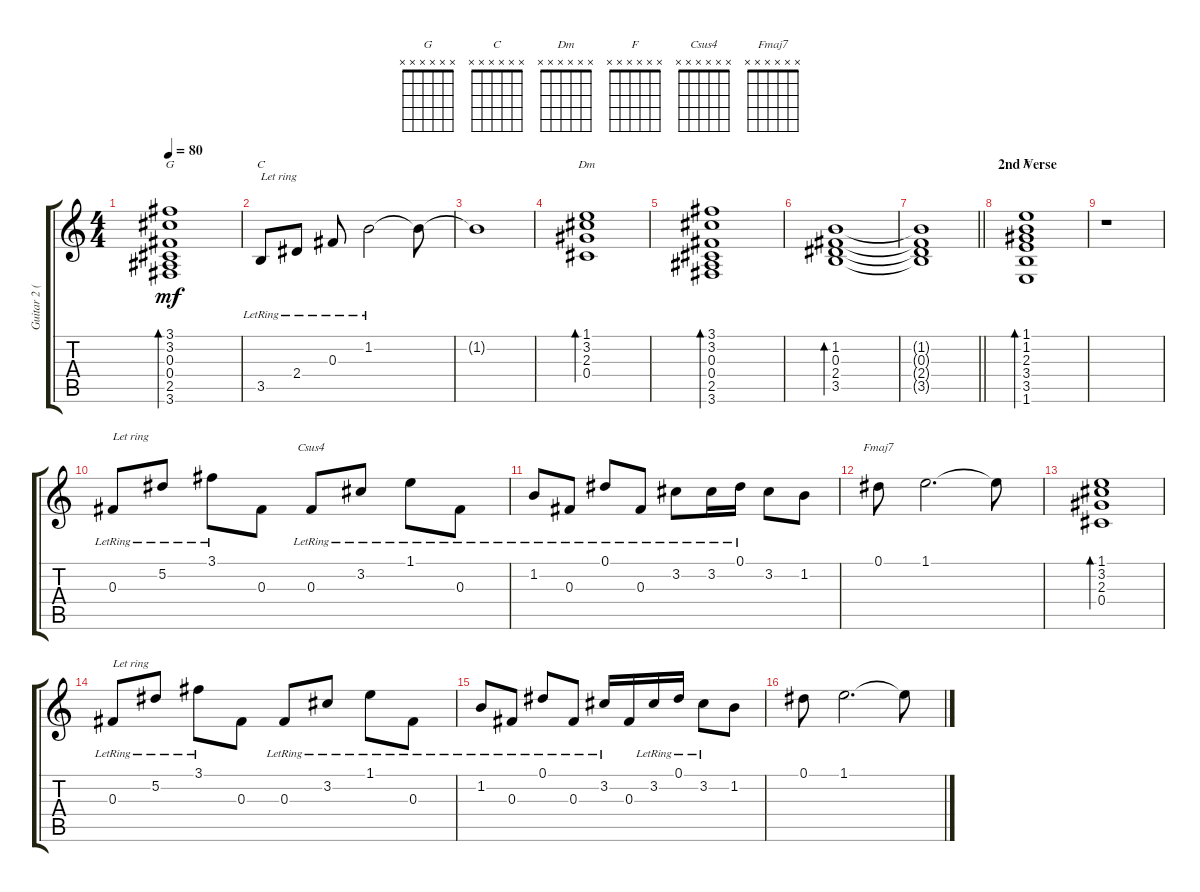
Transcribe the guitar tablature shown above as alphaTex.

\track ("Guitar 2 (Izzy)" "Guitar 2 (") {instrument electricguitarjazz}
\staff {score tabs}
\tuning (Eb4 Bb3 Gb3 Db3 Ab2 Eb2) {hide}
\chord ("G" x x x x x x)
\chord ("C" x x x x x x)
\chord ("Dm" x x x x x x)
\chord ("F" x x x x x x)
\chord ("Csus4" x x x x x x)
\chord ("Fmaj7" x x x x x x)
\ts (4 4)
\tempo 80
\clef g2
\ks c
(3.1 3.2 0.3 0.4 2.5 3.6).1{bd 120 ch "G" dy mf} |
3.5{lr}.8{ch "C" txt "Let ring"} 2.4{lr}.8 0.3{lr}.8 1.2{lr}.2 1.2{t}.8 |
1.2{t}.1 |
(1.1 3.2 2.3 0.4).1{bd 120 ch "Dm"} |
(3.1 3.2 0.3 0.4 2.5 3.6).1{bd 120} |
(1.2 0.3 2.4 3.5).1{bd 120} |
\barLineRight lightlight
(1.2{t} 0.3{t} 2.4{t} 3.5{t}).1 |
\section ("" "2nd Verse")
(1.1 1.2 2.3 3.4 3.5 1.6).1{bd 120 ch "F"} |
r.1 |
0.3{lr}.8{txt "Let ring"} 5.2{lr}.8 3.1{lr}.8 0.3.8 0.3{lr}.8{ch "Csus4"} 3.2{lr}.8 1.1{lr}.8 0.3{lr}.8 |
1.2{lr}.8 0.3{lr}.8 0.1{lr}.8 0.3{lr}.8 3.2{lr}.8 3.2{lr}.16 0.1{lr}.16 3.2.8 1.2.8 |
0.1.8{ch "Fmaj7"} 1.1.2{d} 1.1{t}.8 |
(1.1 3.2 2.3 0.4).1{bd 120} |
0.3{lr}.8{txt "Let ring"} 5.2{lr}.8 3.1{lr}.8 0.3.8 0.3{lr}.8 3.2{lr}.8 1.1{lr}.8 0.3{lr}.8 |
1.2{lr}.8 0.3{lr}.8 0.1{lr}.8 0.3{lr}.8 3.2{lr}.16 0.3.16 3.2{lr}.16 0.1{lr}.16 3.2{lr}.8 1.2.8 |
0.1.8 1.1.2{d} 1.1{t}.8
